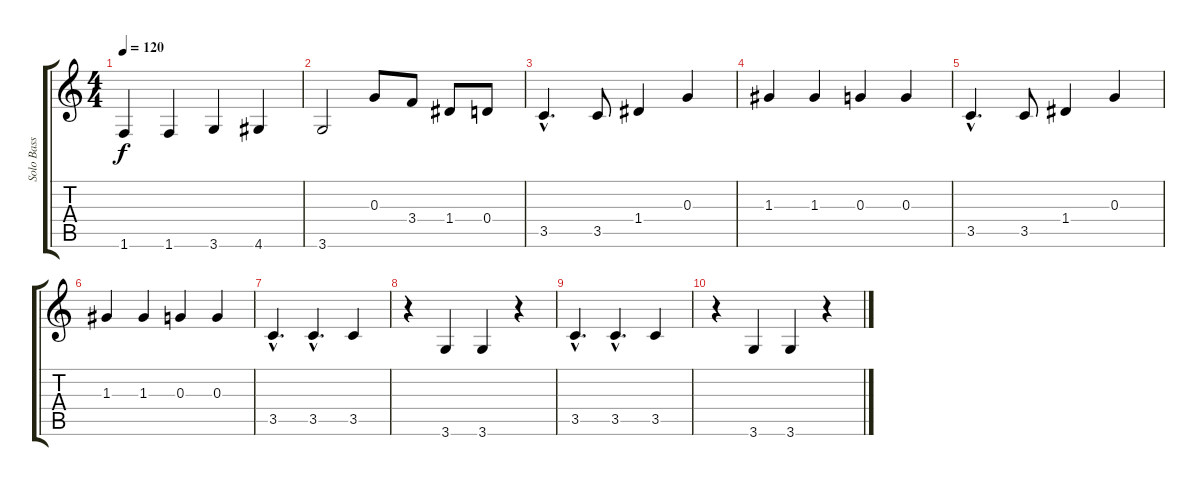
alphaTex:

\track ("Solo Bass" "Solo Bass") {instrument fretlessbass}
\staff {score tabs}
\tuning (E4 B3 G3 D3 A2 E2) {hide}
\ts (4 4)
\tempo 120
\clef g2
\ks c
1.6.4{dy f} 1.6.4 3.6.4 4.6.4 |
3.6.2 0.3.8 3.4.8 1.4.8 0.4.8 |
3.5{hac}.4{d} 3.5.8 1.4.4 0.3.4 |
1.3.4 1.3.4 0.3.4 0.3.4 |
3.5{hac}.4{d} 3.5.8 1.4.4 0.3.4 |
1.3.4 1.3.4 0.3.4 0.3.4 |
3.5{hac}.4{d} 3.5{hac}.4{d} 3.5.4 |
r.4 3.6.4 3.6.4 r.4 |
3.5{hac}.4{d} 3.5{hac}.4{d} 3.5.4 |
r.4 3.6.4 3.6.4 r.4
